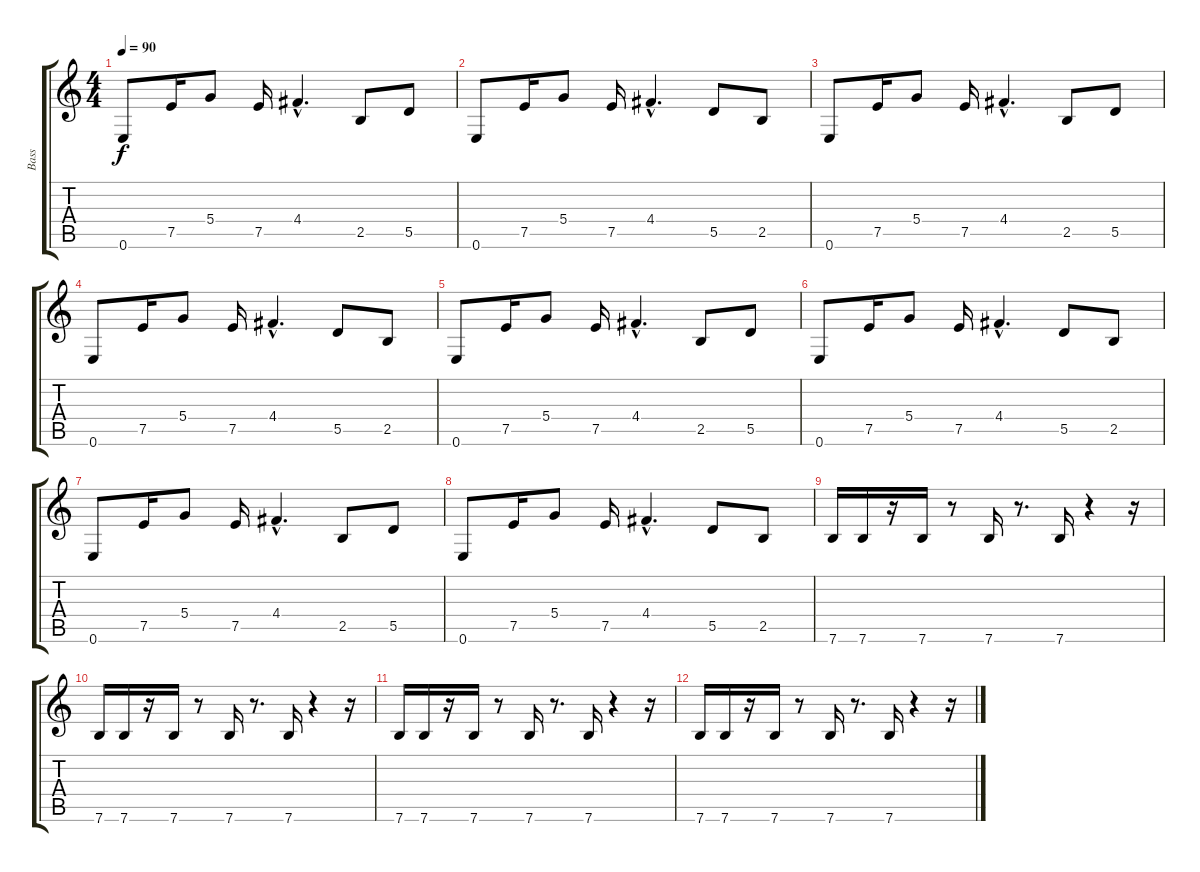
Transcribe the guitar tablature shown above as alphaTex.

\track ("Bass" "Bass") {instrument electricbassfinger}
\staff {score tabs}
\tuning (E4 B3 G3 D3 A2 E2) {hide}
\ts (4 4)
\tempo 90
\clef g2
\ks c
0.6.8{dy f instrument electricbassfinger} 7.5.16 5.4.8 7.5.16 4.4{hac}.4{d} 2.5.8 5.5.8 |
0.6.8 7.5.16 5.4.8 7.5.16 4.4{hac}.4{d} 5.5.8 2.5.8 |
0.6.8 7.5.16 5.4.8 7.5.16 4.4{hac}.4{d} 2.5.8 5.5.8 |
0.6.8 7.5.16 5.4.8 7.5.16 4.4{hac}.4{d} 5.5.8 2.5.8 |
0.6.8 7.5.16 5.4.8 7.5.16 4.4{hac}.4{d} 2.5.8 5.5.8 |
0.6.8 7.5.16 5.4.8 7.5.16 4.4{hac}.4{d} 5.5.8 2.5.8 |
0.6.8 7.5.16 5.4.8 7.5.16 4.4{hac}.4{d} 2.5.8 5.5.8 |
0.6.8 7.5.16 5.4.8 7.5.16 4.4{hac}.4{d} 5.5.8 2.5.8 |
7.6.16 7.6.16 r.16 7.6.16 r.8 7.6.16 r.8{d} 7.6.16 r.4 r.16 |
7.6.16 7.6.16 r.16 7.6.16 r.8 7.6.16 r.8{d} 7.6.16 r.4 r.16 |
7.6.16 7.6.16 r.16 7.6.16 r.8 7.6.16 r.8{d} 7.6.16 r.4 r.16 |
7.6.16 7.6.16 r.16 7.6.16 r.8 7.6.16 r.8{d} 7.6.16 r.4 r.16
